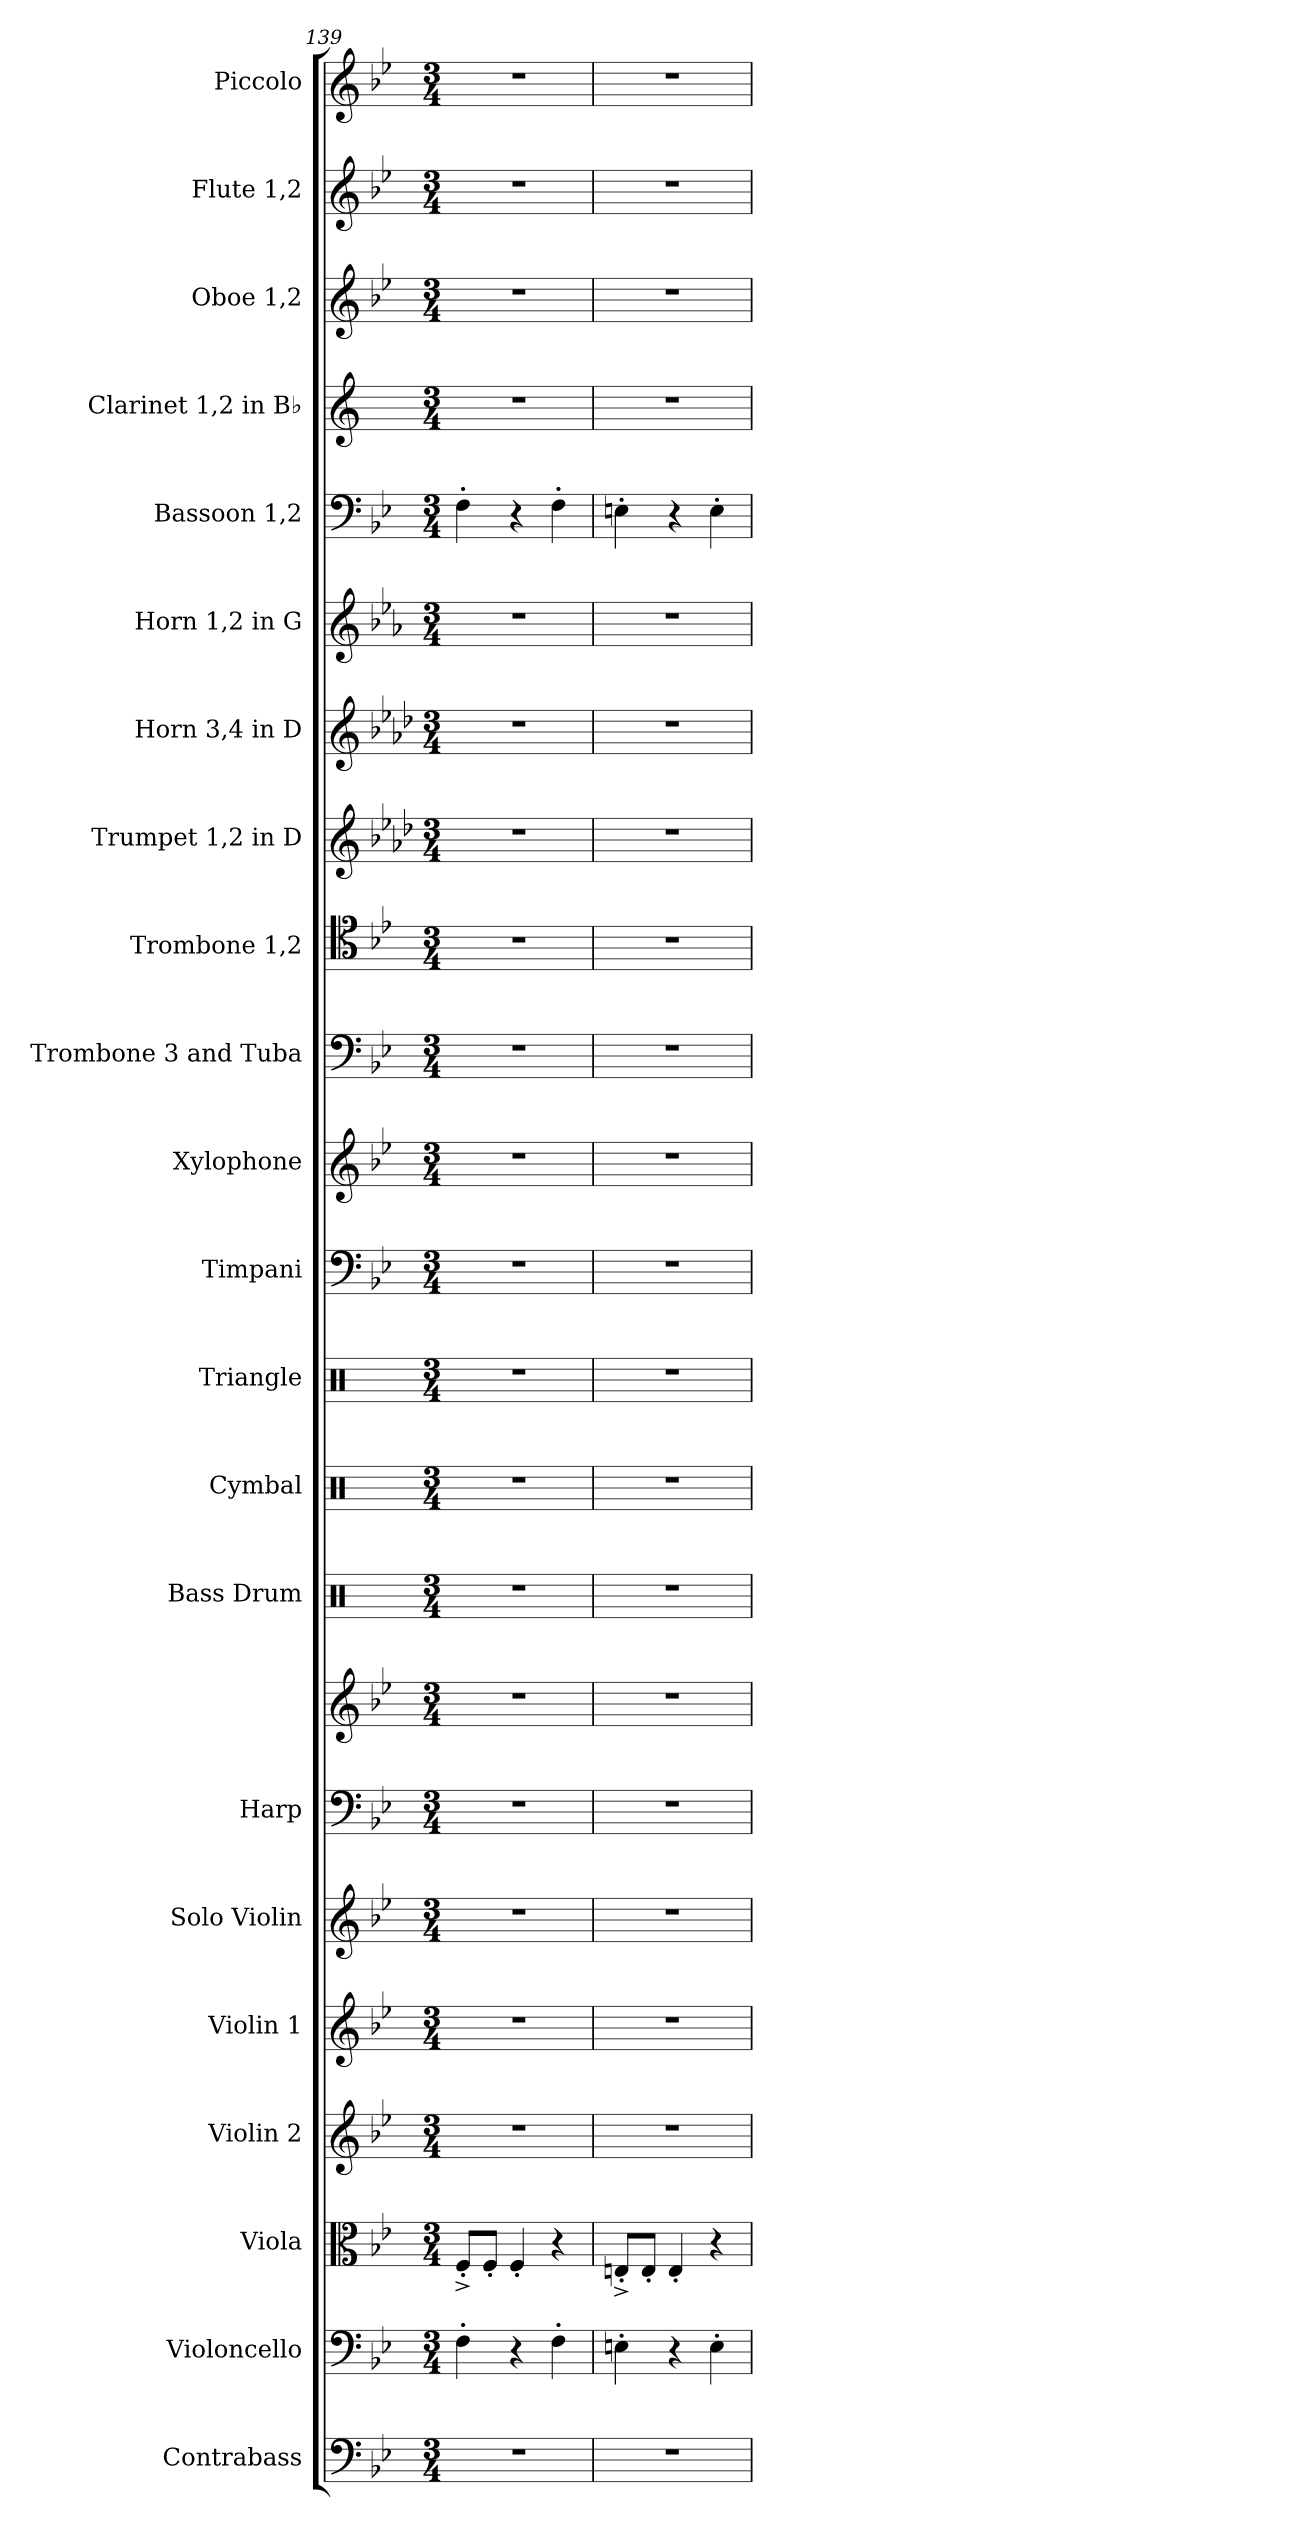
**kern	**kern	**kern	**kern	**kern	**kern	**kern	**kern	**kern	**kern	**kern	**kern	**kern	**kern	**kern	**kern	**kern	**kern	**kern	**kern	**kern	**kern	**kern
*part22	*part21	*part20	*part19	*part18	*part17	*part16	*part16	*part15	*part14	*part13	*part12	*part11	*part10	*part9	*part8	*part7	*part6	*part5	*part4	*part3	*part2	*part1
*staff23	*staff22	*staff21	*staff20	*staff19	*staff18	*staff17	*staff16	*staff15	*staff14	*staff13	*staff12	*staff11	*staff10	*staff9	*staff8	*staff7	*staff6	*staff5	*staff4	*staff3	*staff2	*staff1
*I"Contrabass	*I"Violoncello	*I"Viola	*I"Violin 2	*I"Violin 1	*I"Solo Violin	*I"Harp	*	*I"Bass Drum	*I"Cymbal	*I"Triangle	*I"Timpani	*I"Xylophone	*I"Trombone 3 and Tuba	*I"Trombone 1,2	*I"Trumpet 1,2 in D	*I"Horn 3,4 in D	*I"Horn 1,2 in G	*I"Bassoon 1,2	*I"Clarinet 1,2 in B♭	*I"Oboe 1,2	*I"Flute 1,2	*I"Piccolo
*I'Cb.	*I'Vc.	*I'Vla.	*I'Vln. 2	*I'Vln. 1	*I'Solo Vln.	*I'Hrp.	*	*I'B.D	*I'Cym.	*I'Trgl.	*I'Timp.	*I'Xyl.	*I'Tbn. 3 and Tba.	*I'Tbn. 1,2	*I'Tpt. 1,2 in D	*I'Hn. 3,4 in D	*I'Hn. 1,2 in G	*I'Bsn. 1,2	*I'Cl. 1,2 in B♭	*I'Ob. 1,2	*I'Fl. 1,2	*I'Picc.
!!LO:PB:g=z
*clefF4	*clefF4	*clefC3	*clefG2	*clefG2	*clefG2	*clefF4	*clefG2	*clefX	*clefX	*clefX	*clefF4	*clefG2	*clefF4	*clefC4	*clefG2	*clefG2	*clefG2	*clefF4	*clefG2	*clefG2	*clefG2	*clefG2
*ITrd7c12	*	*	*	*	*	*	*	*	*	*	*	*ITrd-7c-12	*	*	*ITrd-1c-2	*ITrd6c10	*ITrd3c5	*	*ITrd1c2	*	*	*ITrd-7c-12
*k[b-e-]	*k[b-e-]	*k[b-e-]	*k[b-e-]	*k[b-e-]	*k[b-e-]	*k[b-e-]	*k[b-e-]	*k[]	*k[]	*k[]	*k[b-e-]	*k[b-e-]	*k[b-e-]	*k[b-e-]	*k[b-e-]	*k[b-e-]	*k[b-e-]	*k[b-e-]	*k[b-e-]	*k[b-e-]	*k[b-e-]	*k[b-e-]
*M3/4	*M3/4	*M3/4	*M3/4	*M3/4	*M3/4	*M3/4	*M3/4	*M3/4	*M3/4	*M3/4	*M3/4	*M3/4	*M3/4	*M3/4	*M3/4	*M3/4	*M3/4	*M3/4	*M3/4	*M3/4	*M3/4	*M3/4
=139	=139	=139	=139	=139	=139	=139	=139	=139	=139	=139	=139	=139	=139	=139	=139	=139	=139	=139	=139	=139	=139	=139
2.r	4F'\	8F'^/L	2.r	2.r	2.r	2.r	2.r	2.r	2.r	2.r	2.r	2.r	2.r	2.r	2.r	2.r	2.r	4F'\	2.r	2.r	2.r	2.r
.	.	8F'/J	.	.	.	.	.	.	.	.	.	.	.	.	.	.	.	.	.	.	.	.
.	4r	4F'/	.	.	.	.	.	.	.	.	.	.	.	.	.	.	.	4r	.	.	.	.
.	4F'\	4r	.	.	.	.	.	.	.	.	.	.	.	.	.	.	.	4F'\	.	.	.	.
=140	=140	=140	=140	=140	=140	=140	=140	=140	=140	=140	=140	=140	=140	=140	=140	=140	=140	=140	=140	=140	=140	=140
2.r	4En'\	8En'^/L	2.r	2.r	2.r	2.r	2.r	2.r	2.r	2.r	2.r	2.r	2.r	2.r	2.r	2.r	2.r	4En'\	2.r	2.r	2.r	2.r
.	.	8E'/J	.	.	.	.	.	.	.	.	.	.	.	.	.	.	.	.	.	.	.	.
.	4r	4E'/	.	.	.	.	.	.	.	.	.	.	.	.	.	.	.	4r	.	.	.	.
.	4E'\	4r	.	.	.	.	.	.	.	.	.	.	.	.	.	.	.	4E'\	.	.	.	.
=	=	=	=	=	=	=	=	=	=	=	=	=	=	=	=	=	=	=	=	=	=	=
*-	*-	*-	*-	*-	*-	*-	*-	*-	*-	*-	*-	*-	*-	*-	*-	*-	*-	*-	*-	*-	*-	*-
